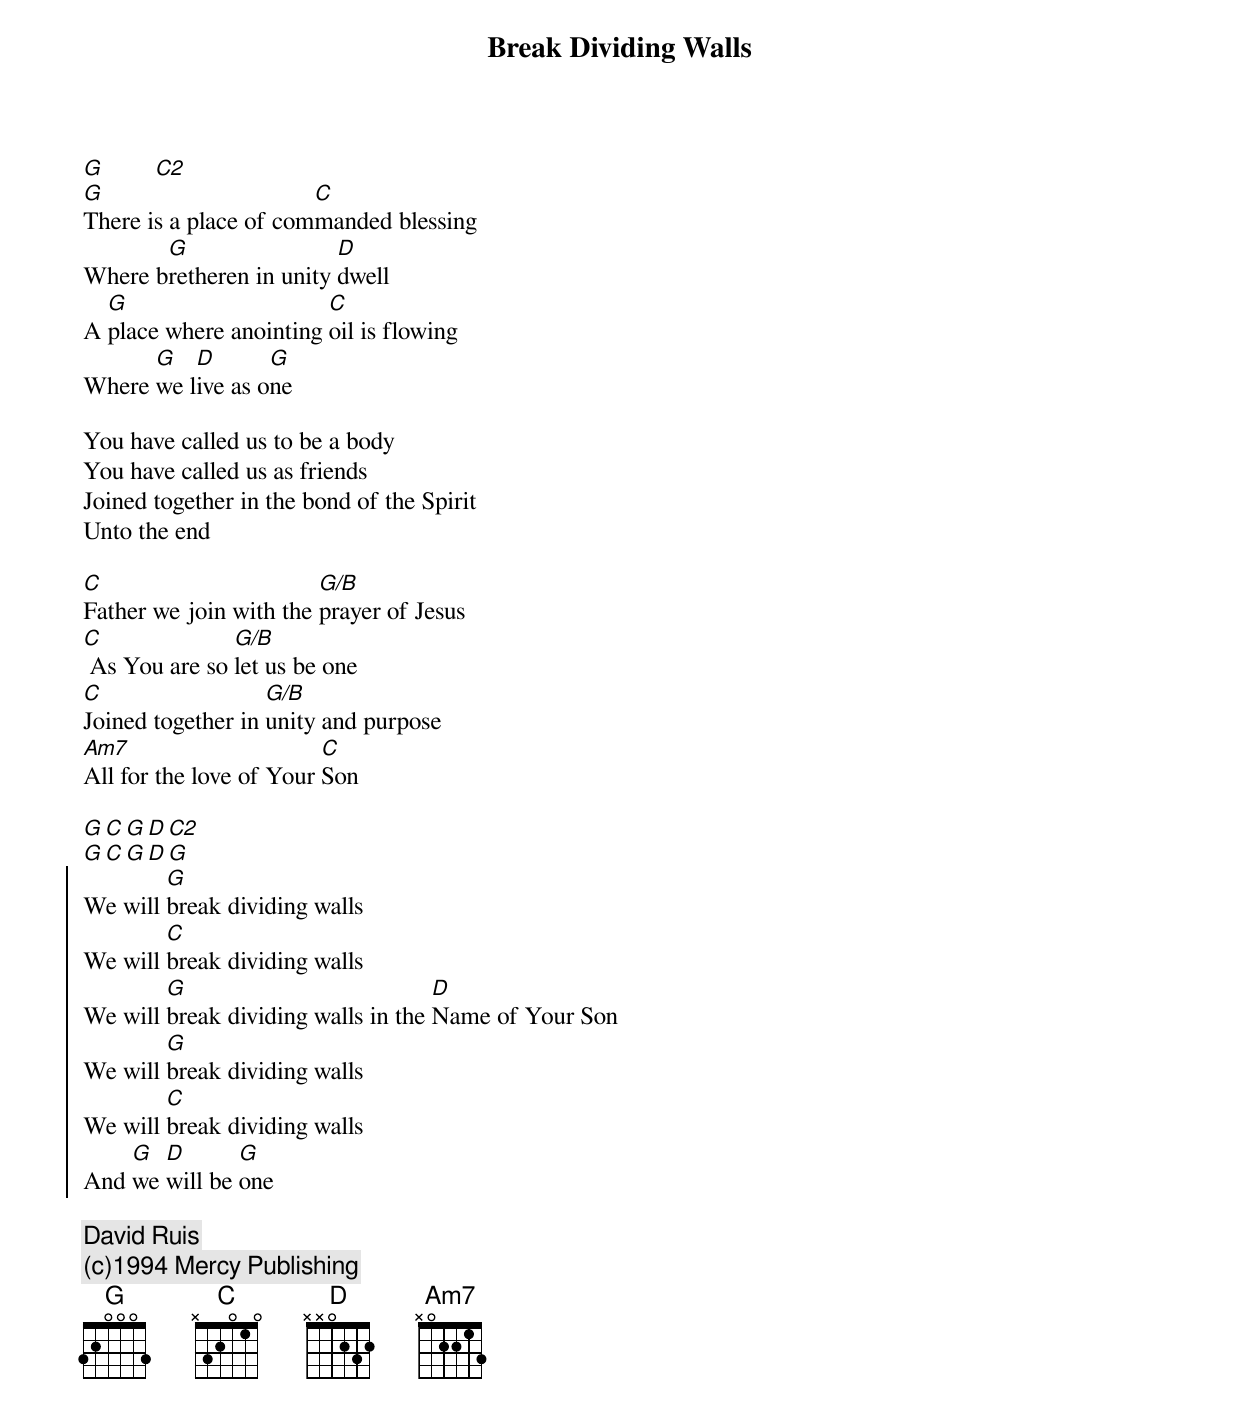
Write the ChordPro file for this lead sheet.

{title:Break Dividing Walls}
[G]        [C2]
[G]There is a place of com[C]manded blessing
Where b[G]retheren in unity [D]dwell
A [G]place where anointing [C]oil is flowing
Where [G]we l[D]ive as o[G]ne

You have called us to be a body
You have called us as friends
Joined together in the bond of the Spirit
Unto the end

[C]Father we join with the [G/B]prayer of Jesus
[C] As You are so [G/B]let us be one
[C]Joined together in [G/B]unity and purpose
[Am7]All for the love of Your [C]Son

[G][C][G][D][C2]
[G][C][G][D][G]
{start_of_chorus}
We will [G]break dividing walls
We will [C]break dividing walls
We will [G]break dividing walls in the [D]Name of Your Son
We will [G]break dividing walls
We will [C]break dividing walls
And [G]we [D]will be [G]one
{end_of_chorus}

{comment:David Ruis}
{comment:(c)1994 Mercy Publishing}
